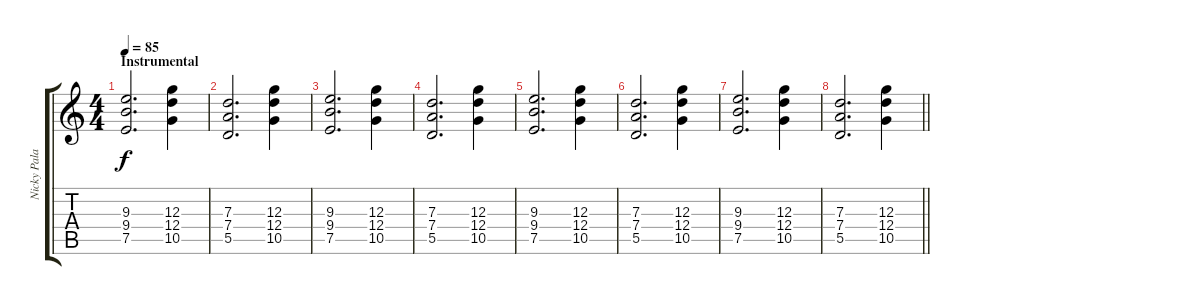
\track ("Nicky Palado (Lead Guitar)" "Nicky Pala") {instrument overdrivenguitar}
\staff {score tabs}
\tuning (E4 B3 G3 D3 A2 E2) {hide}
\ts (4 4)
\section ("" "Instrumental")
\tempo 85
\clef g2
\ks c
(9.3 9.4 7.5).2{d dy f} (12.3 12.4 10.5).4 |
(7.3 7.4 5.5).2{d} (12.3 12.4 10.5).4 |
(9.3 9.4 7.5).2{d} (12.3 12.4 10.5).4 |
(7.3 7.4 5.5).2{d} (12.3 12.4 10.5).4 |
(9.3 9.4 7.5).2{d} (12.3 12.4 10.5).4 |
(7.3 7.4 5.5).2{d} (12.3 12.4 10.5).4 |
(9.3 9.4 7.5).2{d} (12.3 12.4 10.5).4 |
\barLineRight lightlight
(7.3 7.4 5.5).2{d} (12.3 12.4 10.5).4
